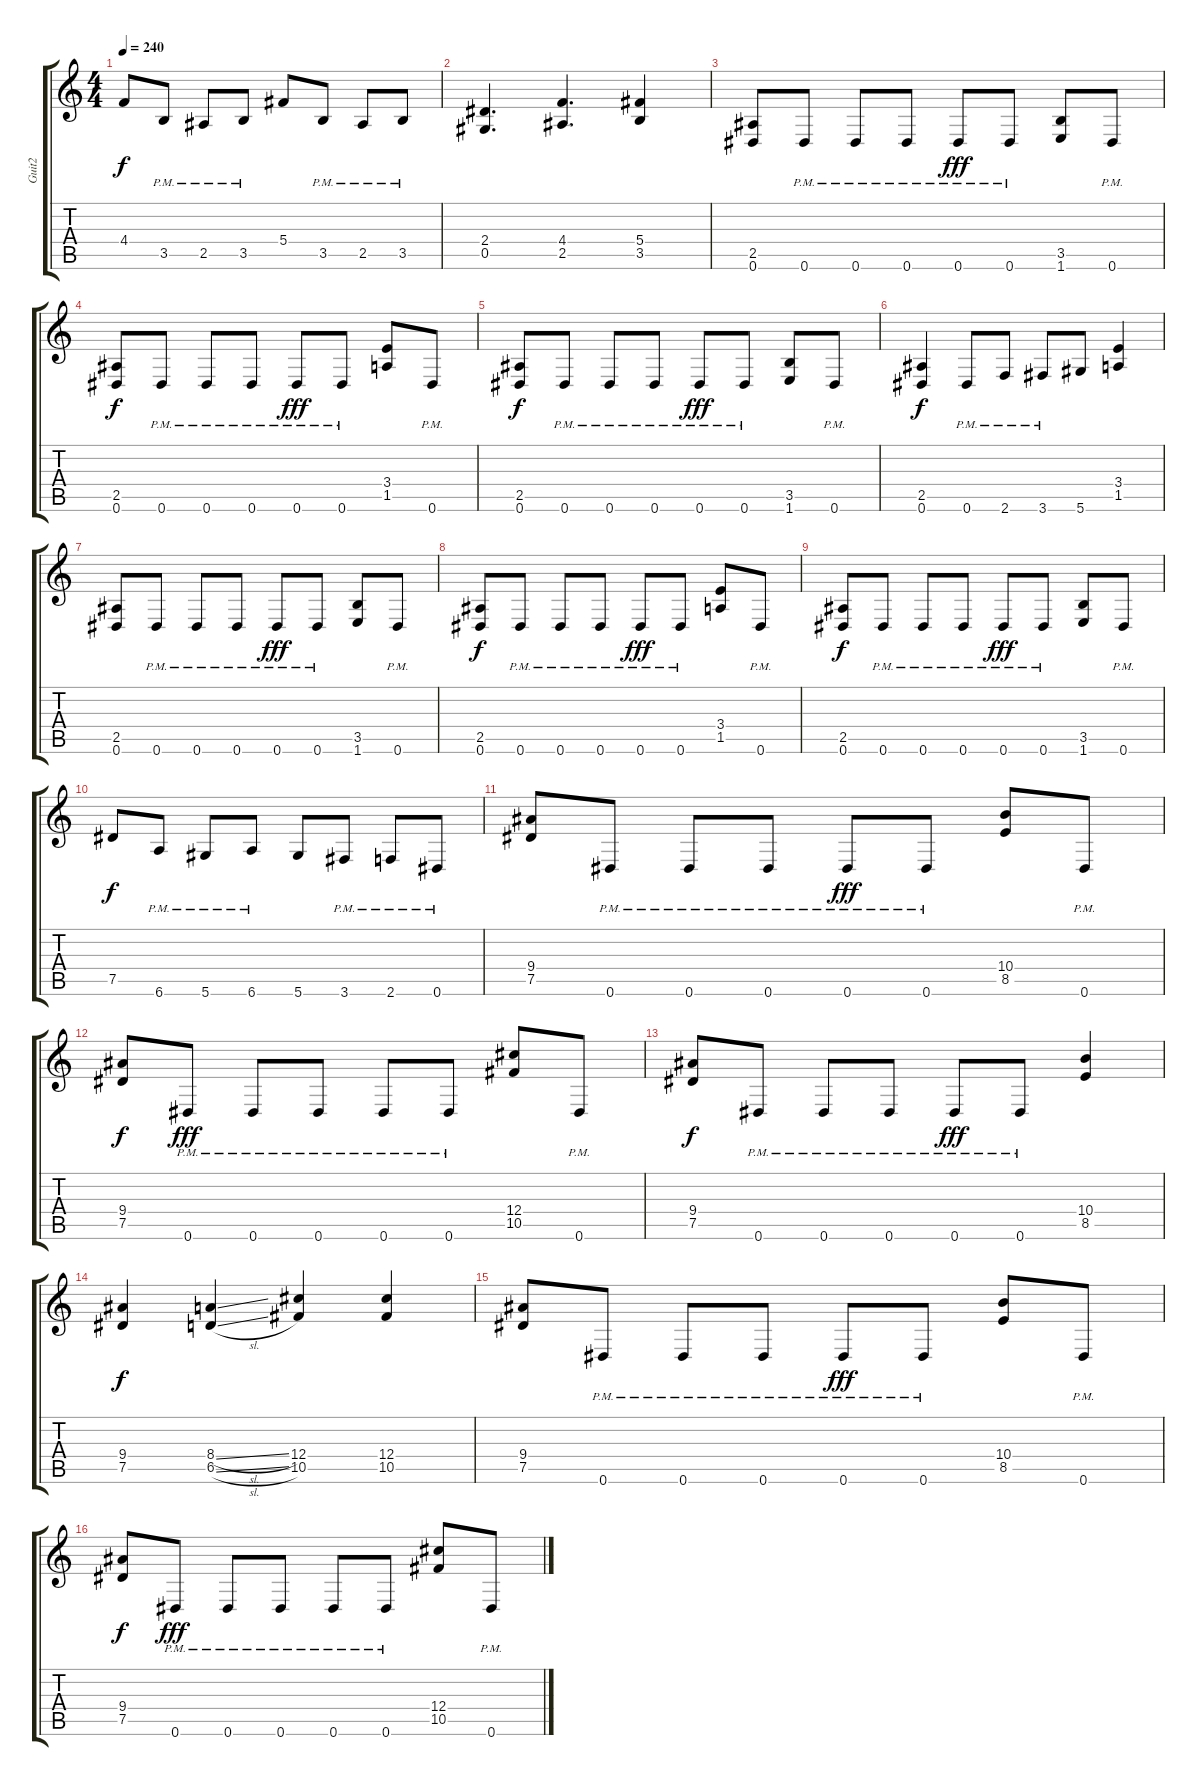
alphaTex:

\track ("Guit2" "Guit2") {instrument distortionguitar}
\staff {score tabs}
\tuning (Eb4 Bb3 Gb3 Db3 Ab2 Eb2) {hide}
\ts (4 4)
\tempo 240
\clef g2
\ks c
4.4.8{dy f} 3.5{pm}.8 2.5{pm}.8 3.5{pm}.8 5.4.8 3.5{pm}.8 2.5{pm}.8 3.5{pm}.8 |
(2.4 0.5).4{d} (4.4 2.5).4{d} (5.4 3.5).4 |
(2.5 0.6).8 0.6{pm}.8 0.6{pm}.8 0.6{pm}.8 0.6{pm}.8{dy fff} 0.6{pm}.8 (3.5 1.6).8 0.6{pm}.8 |
(2.5 0.6).8{dy f} 0.6{pm}.8 0.6{pm}.8 0.6{pm}.8 0.6{pm}.8{dy fff} 0.6{pm}.8 (3.4 1.5).8 0.6{pm}.8 |
(2.5 0.6).8{dy f} 0.6{pm}.8 0.6{pm}.8 0.6{pm}.8 0.6{pm}.8{dy fff} 0.6{pm}.8 (3.5 1.6).8 0.6{pm}.8 |
(2.5 0.6).4{dy f} 0.6{pm}.8 2.6{pm}.8 3.6{pm}.8 5.6.8 (3.4 1.5).4 |
(2.5 0.6).8 0.6{pm}.8 0.6{pm}.8 0.6{pm}.8 0.6{pm}.8{dy fff} 0.6{pm}.8 (3.5 1.6).8 0.6{pm}.8 |
(2.5 0.6).8{dy f} 0.6{pm}.8 0.6{pm}.8 0.6{pm}.8 0.6{pm}.8{dy fff} 0.6{pm}.8 (3.4 1.5).8 0.6{pm}.8 |
(2.5 0.6).8{dy f} 0.6{pm}.8 0.6{pm}.8 0.6{pm}.8 0.6{pm}.8{dy fff} 0.6{pm}.8 (3.5 1.6).8 0.6{pm}.8 |
7.5.8{dy f} 6.6{pm}.8 5.6{pm}.8 6.6{pm}.8 5.6.8 3.6{pm}.8 2.6{pm}.8 0.6{pm}.8 |
(9.4 7.5).8 0.6{pm}.8 0.6{pm}.8 0.6{pm}.8 0.6{pm}.8{dy fff} 0.6{pm}.8 (10.4 8.5).8 0.6{pm}.8 |
(9.4 7.5).8{dy f} 0.6{pm}.8{dy fff} 0.6{pm}.8 0.6{pm}.8 0.6{pm}.8 0.6{pm}.8 (12.4 10.5).8 0.6{pm}.8 |
(9.4 7.5).8{dy f} 0.6{pm}.8 0.6{pm}.8 0.6{pm}.8 0.6{pm}.8{dy fff} 0.6{pm}.8 (10.4 8.5).4 |
(9.4 7.5).4{dy f} (8.4{sl} 6.5{sl}).4 (12.4 10.5).4 (12.4 10.5).4 |
(9.4 7.5).8 0.6{pm}.8 0.6{pm}.8 0.6{pm}.8 0.6{pm}.8{dy fff} 0.6{pm}.8 (10.4 8.5).8 0.6{pm}.8 |
(9.4 7.5).8{dy f} 0.6{pm}.8{dy fff} 0.6{pm}.8 0.6{pm}.8 0.6{pm}.8 0.6{pm}.8 (12.4 10.5).8 0.6{pm}.8
